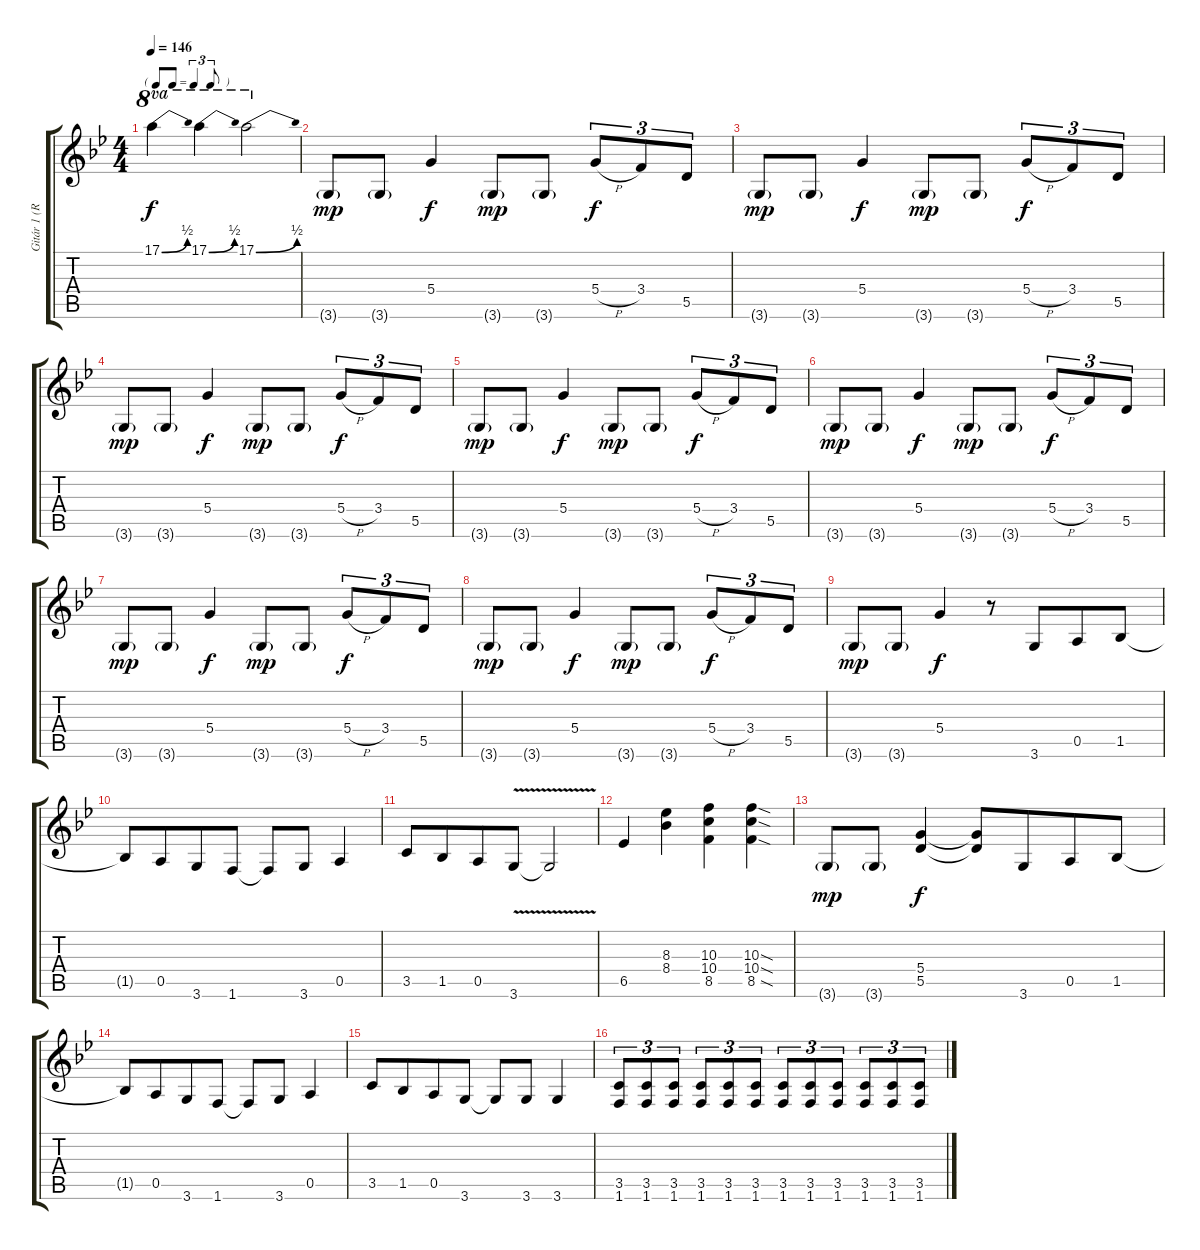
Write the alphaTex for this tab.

\track ("Gitár 1 (Ritchie Blackmore)" "Gitár 1 (R") {instrument distortionguitar}
\staff {score tabs}
\tuning (E4 B3 G3 D3 A2 E2) {hide}
\ts (4 4)
\tf triplet8th
\tempo 146
\clef g2
\ks bb
17.1{be (bend 0 0 60 2)}.4{ot 8va dy f} 17.1{be (bend 0 0 60 2)}.4{ot 8va} 17.1{be (bend 0 0 60 2)}.2{ot 8va} |
3.6{g}.8{dy mp volume 10} 3.6{g}.8 5.4.4{dy f} 3.6{g}.8{dy mp} 3.6{g}.8 5.4{h}.8{tu (3 2) dy f} 3.4.8{tu (3 2)} 5.5.8{tu (3 2)} |
3.6{g}.8{dy mp} 3.6{g}.8 5.4.4{dy f} 3.6{g}.8{dy mp} 3.6{g}.8 5.4{h}.8{tu (3 2) dy f} 3.4.8{tu (3 2)} 5.5.8{tu (3 2)} |
3.6{g}.8{dy mp} 3.6{g}.8 5.4.4{dy f} 3.6{g}.8{dy mp} 3.6{g}.8 5.4{h}.8{tu (3 2) dy f} 3.4.8{tu (3 2)} 5.5.8{tu (3 2)} |
3.6{g}.8{dy mp} 3.6{g}.8 5.4.4{dy f} 3.6{g}.8{dy mp} 3.6{g}.8 5.4{h}.8{tu (3 2) dy f} 3.4.8{tu (3 2)} 5.5.8{tu (3 2)} |
3.6{g}.8{dy mp} 3.6{g}.8 5.4.4{dy f} 3.6{g}.8{dy mp} 3.6{g}.8 5.4{h}.8{tu (3 2) dy f} 3.4.8{tu (3 2)} 5.5.8{tu (3 2)} |
3.6{g}.8{dy mp} 3.6{g}.8 5.4.4{dy f} 3.6{g}.8{dy mp} 3.6{g}.8 5.4{h}.8{tu (3 2) dy f} 3.4.8{tu (3 2)} 5.5.8{tu (3 2)} |
3.6{g}.8{dy mp} 3.6{g}.8 5.4.4{dy f} 3.6{g}.8{dy mp} 3.6{g}.8 5.4{h}.8{tu (3 2) dy f} 3.4.8{tu (3 2)} 5.5.8{tu (3 2)} |
3.6{g}.8{dy mp} 3.6{g}.8 5.4.4{dy f} r.8 3.6.8{beam merge} 0.5.8 1.5.8 |
1.5{t}.8 0.5.8{beam merge} 3.6.8 1.6.8 1.6{t}.8 3.6.8 0.5.4 |
3.5.8 1.5.8{beam merge} 0.5.8 3.6{v}.8 3.6{t}.2 |
6.5.4 (8.3 8.4).4 (10.3 10.4 8.5).4 (10.3{sod} 10.4{sod} 8.5{sod}).4 |
3.6{g}.8{dy mp} 3.6{g}.8 (5.4 5.5).4{dy f} (5.4{t} 5.5{t}).8 3.6.8{beam merge} 0.5.8 1.5.8 |
1.5{t}.8 0.5.8{beam merge} 3.6.8 1.6.8 1.6{t}.8 3.6.8 0.5.4 |
3.5.8 1.5.8{beam merge} 0.5.8 3.6.8 3.6{t}.8 3.6.8 3.6.4 |
(3.5 1.6).8{tu (3 2)} (3.5 1.6).8{tu (3 2)} (3.5 1.6).8{tu (3 2)} (3.5 1.6).8{tu (3 2)} (3.5 1.6).8{tu (3 2)} (3.5 1.6).8{tu (3 2)} (3.5 1.6).8{tu (3 2)} (3.5 1.6).8{tu (3 2)} (3.5 1.6).8{tu (3 2)} (3.5 1.6).8{tu (3 2)} (3.5 1.6).8{tu (3 2)} (3.5 1.6).8{tu (3 2)}
